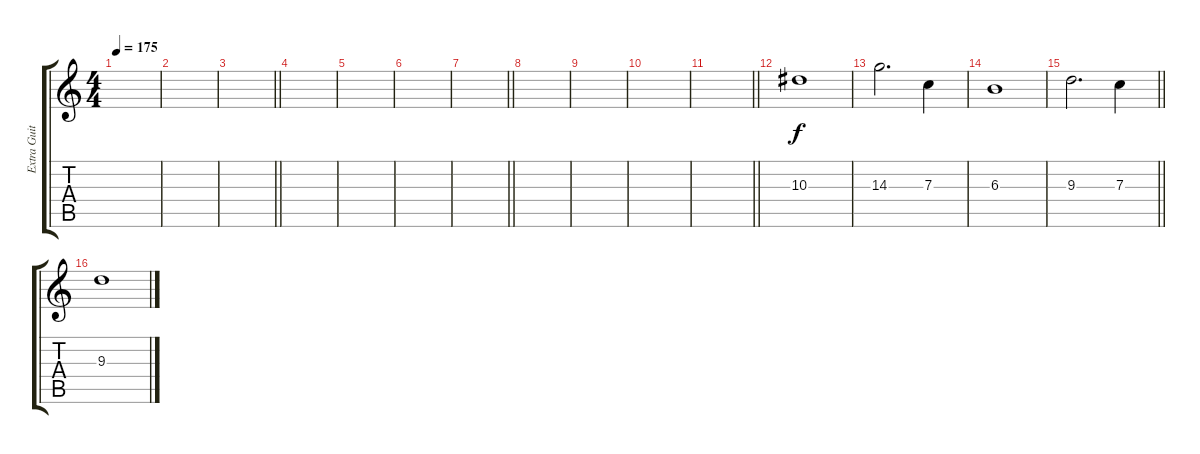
\track ("Extra Guitar" "Extra Guit") {instrument overdrivenguitar}
\staff {score tabs}
\tuning (D4 A3 F3 C3 G2 C2) {hide}
\ts (4 4)
\tempo 175
\clef g2
\ks c
|
|
\barLineRight lightlight
|
|
|
|
\barLineRight lightlight
|
|
|
|
\barLineRight lightlight
|
10.3.1{instrument stringensemble1} |
14.3.2{d} 7.3.4 |
6.3.1 |
\barLineRight lightlight
9.3.2{d} 7.3.4 |
9.3.1
